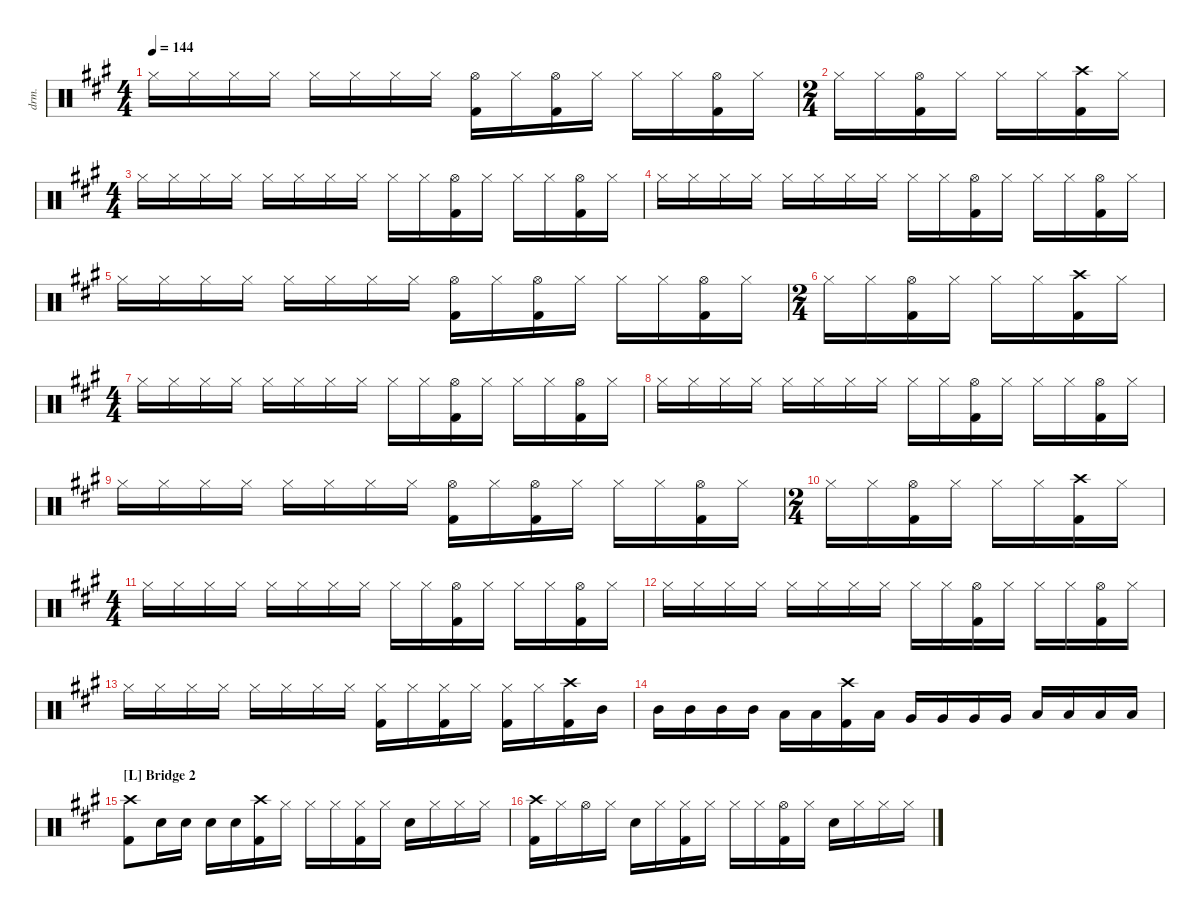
\defaultSystemsLayout 4
\hideDynamics
\bracketExtendMode nobrackets
\track ("Drums" "drm.") {instrument percussion}
\staff {score}
\articulation defaults
\ts (4 4)
\tempo 144
\clef neutral
\ks a "Hi-Hat (closed)"{acc forcenatural}.16{dy f} "Hi-Hat (closed)"{acc forcenatural}.16 "Hi-Hat (closed)"{acc forcenatural}.16 "Hi-Hat (closed)"{acc forcenatural}.16 "Hi-Hat (closed)"{acc forcenatural}.16 "Hi-Hat (closed)"{acc forcenatural}.16 "Hi-Hat (closed)"{acc forcenatural}.16 "Hi-Hat (closed)"{acc forcenatural}.16
("Hi-Hat (open)"{acc forcenatural} "Kick (hit) 2"{acc forcenatural}).16 "Hi-Hat (closed)"{acc forcenatural}.16 ("Hi-Hat (open)"{acc forcenatural} "Kick (hit) 2"{acc forcenatural}).16 "Hi-Hat (closed)"{acc forcenatural}.16 "Hi-Hat (closed)"{acc forcenatural}.16 "Hi-Hat (closed)"{acc forcenatural}.16 ("Hi-Hat (open)"{acc forcenatural} "Kick (hit) 2"{acc forcenatural}).16 "Hi-Hat (closed)"{acc forcenatural}.16 |
\ts (2 4)
\beaming (8 2 2)
"Hi-Hat (closed)"{acc forcenatural}.16 "Hi-Hat (closed)"{acc forcenatural}.16 ("Hi-Hat (open)"{acc forcenatural} "Kick (hit) 2"{acc forcenatural}).16 "Hi-Hat (closed)"{acc forcenatural}.16 "Hi-Hat (closed)"{acc forcenatural}.16 "Hi-Hat (closed)"{acc forcenatural}.16 ("Crash high (hit)"{acc forcenatural} "Kick (hit) 2"{acc forcenatural}).16{dy fff} "Hi-Hat (closed)"{acc forcenatural}.16{dy f} |
\ts (4 4)
\beaming (8 2 2 2 2)
"Hi-Hat (closed)"{acc forcenatural}.16 "Hi-Hat (closed)"{acc forcenatural}.16 "Hi-Hat (closed)"{acc forcenatural}.16 "Hi-Hat (closed)"{acc forcenatural}.16 "Hi-Hat (closed)"{acc forcenatural}.16 "Hi-Hat (closed)"{acc forcenatural}.16 "Hi-Hat (closed)"{acc forcenatural}.16 "Hi-Hat (closed)"{acc forcenatural}.16 "Hi-Hat (closed)"{acc forcenatural}.16 "Hi-Hat (closed)"{acc forcenatural}.16 ("Hi-Hat (open)"{acc forcenatural} "Kick (hit) 2"{acc forcenatural}).16 "Hi-Hat (closed)"{acc forcenatural}.16 "Hi-Hat (closed)"{acc forcenatural}.16 "Hi-Hat (closed)"{acc forcenatural}.16 ("Hi-Hat (open)"{acc forcenatural} "Kick (hit) 2"{acc forcenatural}).16 "Hi-Hat (closed)"{acc forcenatural}.16 |
"Hi-Hat (closed)"{acc forcenatural}.16 "Hi-Hat (closed)"{acc forcenatural}.16 "Hi-Hat (closed)"{acc forcenatural}.16 "Hi-Hat (closed)"{acc forcenatural}.16 "Hi-Hat (closed)"{acc forcenatural}.16 "Hi-Hat (closed)"{acc forcenatural}.16 "Hi-Hat (closed)"{acc forcenatural}.16 "Hi-Hat (closed)"{acc forcenatural}.16 "Hi-Hat (closed)"{acc forcenatural}.16 "Hi-Hat (closed)"{acc forcenatural}.16 ("Hi-Hat (open)"{acc forcenatural} "Kick (hit) 2"{acc forcenatural}).16 "Hi-Hat (closed)"{acc forcenatural}.16 "Hi-Hat (closed)"{acc forcenatural}.16 "Hi-Hat (closed)"{acc forcenatural}.16 ("Hi-Hat (open)"{acc forcenatural} "Kick (hit) 2"{acc forcenatural}).16 "Hi-Hat (closed)"{acc forcenatural}.16 |
"Hi-Hat (closed)"{acc forcenatural}.16 "Hi-Hat (closed)"{acc forcenatural}.16 "Hi-Hat (closed)"{acc forcenatural}.16 "Hi-Hat (closed)"{acc forcenatural}.16 "Hi-Hat (closed)"{acc forcenatural}.16 "Hi-Hat (closed)"{acc forcenatural}.16 "Hi-Hat (closed)"{acc forcenatural}.16 "Hi-Hat (closed)"{acc forcenatural}.16 ("Hi-Hat (open)"{acc forcenatural} "Kick (hit) 2"{acc forcenatural}).16 "Hi-Hat (closed)"{acc forcenatural}.16 ("Hi-Hat (open)"{acc forcenatural} "Kick (hit) 2"{acc forcenatural}).16 "Hi-Hat (closed)"{acc forcenatural}.16 "Hi-Hat (closed)"{acc forcenatural}.16 "Hi-Hat (closed)"{acc forcenatural}.16 ("Hi-Hat (open)"{acc forcenatural} "Kick (hit) 2"{acc forcenatural}).16 "Hi-Hat (closed)"{acc forcenatural}.16 |
\ts (2 4)
\beaming (8 2 2)
"Hi-Hat (closed)"{acc forcenatural}.16 "Hi-Hat (closed)"{acc forcenatural}.16 ("Hi-Hat (open)"{acc forcenatural} "Kick (hit) 2"{acc forcenatural}).16 "Hi-Hat (closed)"{acc forcenatural}.16 "Hi-Hat (closed)"{acc forcenatural}.16 "Hi-Hat (closed)"{acc forcenatural}.16 ("Crash high (hit)"{acc forcenatural} "Kick (hit) 2"{acc forcenatural}).16{dy fff} "Hi-Hat (closed)"{acc forcenatural}.16{dy f} |
\ts (4 4)
\beaming (8 2 2 2 2)
"Hi-Hat (closed)"{acc forcenatural}.16 "Hi-Hat (closed)"{acc forcenatural}.16 "Hi-Hat (closed)"{acc forcenatural}.16 "Hi-Hat (closed)"{acc forcenatural}.16 "Hi-Hat (closed)"{acc forcenatural}.16 "Hi-Hat (closed)"{acc forcenatural}.16 "Hi-Hat (closed)"{acc forcenatural}.16 "Hi-Hat (closed)"{acc forcenatural}.16 "Hi-Hat (closed)"{acc forcenatural}.16 "Hi-Hat (closed)"{acc forcenatural}.16 ("Hi-Hat (open)"{acc forcenatural} "Kick (hit) 2"{acc forcenatural}).16 "Hi-Hat (closed)"{acc forcenatural}.16 "Hi-Hat (closed)"{acc forcenatural}.16 "Hi-Hat (closed)"{acc forcenatural}.16 ("Hi-Hat (open)"{acc forcenatural} "Kick (hit) 2"{acc forcenatural}).16 "Hi-Hat (closed)"{acc forcenatural}.16 |
"Hi-Hat (closed)"{acc forcenatural}.16 "Hi-Hat (closed)"{acc forcenatural}.16 "Hi-Hat (closed)"{acc forcenatural}.16 "Hi-Hat (closed)"{acc forcenatural}.16 "Hi-Hat (closed)"{acc forcenatural}.16 "Hi-Hat (closed)"{acc forcenatural}.16 "Hi-Hat (closed)"{acc forcenatural}.16 "Hi-Hat (closed)"{acc forcenatural}.16 "Hi-Hat (closed)"{acc forcenatural}.16 "Hi-Hat (closed)"{acc forcenatural}.16 ("Hi-Hat (open)"{acc forcenatural} "Kick (hit) 2"{acc forcenatural}).16 "Hi-Hat (closed)"{acc forcenatural}.16 "Hi-Hat (closed)"{acc forcenatural}.16 "Hi-Hat (closed)"{acc forcenatural}.16 ("Hi-Hat (open)"{acc forcenatural} "Kick (hit) 2"{acc forcenatural}).16 "Hi-Hat (closed)"{acc forcenatural}.16 |
"Hi-Hat (closed)"{acc forcenatural}.16 "Hi-Hat (closed)"{acc forcenatural}.16 "Hi-Hat (closed)"{acc forcenatural}.16 "Hi-Hat (closed)"{acc forcenatural}.16 "Hi-Hat (closed)"{acc forcenatural}.16 "Hi-Hat (closed)"{acc forcenatural}.16 "Hi-Hat (closed)"{acc forcenatural}.16 "Hi-Hat (closed)"{acc forcenatural}.16 ("Hi-Hat (open)"{acc forcenatural} "Kick (hit) 2"{acc forcenatural}).16 "Hi-Hat (closed)"{acc forcenatural}.16 ("Hi-Hat (open)"{acc forcenatural} "Kick (hit) 2"{acc forcenatural}).16 "Hi-Hat (closed)"{acc forcenatural}.16 "Hi-Hat (closed)"{acc forcenatural}.16 "Hi-Hat (closed)"{acc forcenatural}.16 ("Hi-Hat (open)"{acc forcenatural} "Kick (hit) 2"{acc forcenatural}).16 "Hi-Hat (closed)"{acc forcenatural}.16 |
\ts (2 4)
\beaming (8 2 2)
"Hi-Hat (closed)"{acc forcenatural}.16 "Hi-Hat (closed)"{acc forcenatural}.16 ("Hi-Hat (open)"{acc forcenatural} "Kick (hit) 2"{acc forcenatural}).16 "Hi-Hat (closed)"{acc forcenatural}.16 "Hi-Hat (closed)"{acc forcenatural}.16 "Hi-Hat (closed)"{acc forcenatural}.16 ("Crash high (hit)"{acc forcenatural} "Kick (hit) 2"{acc forcenatural}).16{dy fff} "Hi-Hat (closed)"{acc forcenatural}.16{dy f} |
\ts (4 4)
\beaming (8 2 2 2 2)
"Hi-Hat (closed)"{acc forcenatural}.16 "Hi-Hat (closed)"{acc forcenatural}.16 "Hi-Hat (closed)"{acc forcenatural}.16 "Hi-Hat (closed)"{acc forcenatural}.16 "Hi-Hat (closed)"{acc forcenatural}.16 "Hi-Hat (closed)"{acc forcenatural}.16 "Hi-Hat (closed)"{acc forcenatural}.16 "Hi-Hat (closed)"{acc forcenatural}.16 "Hi-Hat (closed)"{acc forcenatural}.16 "Hi-Hat (closed)"{acc forcenatural}.16 ("Hi-Hat (open)"{acc forcenatural} "Kick (hit) 2"{acc forcenatural}).16 "Hi-Hat (closed)"{acc forcenatural}.16 "Hi-Hat (closed)"{acc forcenatural}.16 "Hi-Hat (closed)"{acc forcenatural}.16 ("Hi-Hat (open)"{acc forcenatural} "Kick (hit) 2"{acc forcenatural}).16 "Hi-Hat (closed)"{acc forcenatural}.16 |
"Hi-Hat (closed)"{acc forcenatural}.16 "Hi-Hat (closed)"{acc forcenatural}.16 "Hi-Hat (closed)"{acc forcenatural}.16 "Hi-Hat (closed)"{acc forcenatural}.16 "Hi-Hat (closed)"{acc forcenatural}.16 "Hi-Hat (closed)"{acc forcenatural}.16 "Hi-Hat (closed)"{acc forcenatural}.16 "Hi-Hat (closed)"{acc forcenatural}.16 "Hi-Hat (closed)"{acc forcenatural}.16 "Hi-Hat (closed)"{acc forcenatural}.16 ("Hi-Hat (open)"{acc forcenatural} "Kick (hit) 2"{acc forcenatural}).16 "Hi-Hat (closed)"{acc forcenatural}.16 "Hi-Hat (closed)"{acc forcenatural}.16 "Hi-Hat (closed)"{acc forcenatural}.16 ("Hi-Hat (open)"{acc forcenatural} "Kick (hit) 2"{acc forcenatural}).16 "Hi-Hat (closed)"{acc forcenatural}.16 |
"Hi-Hat (closed)"{acc forcenatural}.16 "Hi-Hat (closed)"{acc forcenatural}.16 "Hi-Hat (closed)"{acc forcenatural}.16 "Hi-Hat (closed)"{acc forcenatural}.16 "Hi-Hat (closed)"{acc forcenatural}.16 "Hi-Hat (closed)"{acc forcenatural}.16 "Hi-Hat (closed)"{acc forcenatural}.16 "Hi-Hat (closed)"{acc forcenatural}.16 ("Hi-Hat (closed)"{acc forcenatural} "Kick (hit) 2"{acc forcenatural}).16 "Hi-Hat (closed)"{acc forcenatural}.16 ("Hi-Hat (closed)"{acc forcenatural} "Kick (hit) 2"{acc forcenatural}).16 "Hi-Hat (closed)"{acc forcenatural}.16 ("Hi-Hat (closed)"{acc forcenatural} "Kick (hit) 2"{acc forcenatural}).16 "Hi-Hat (closed)"{acc forcenatural}.16 ("Crash high (hit)"{acc forcenatural} "Kick (hit) 2"{acc forcenatural}).16 "Mid Tom (hit)"{acc forcenatural}.16{dy ff} |
"Mid Tom (hit)"{acc forcenatural}.16{dy f} "Mid Tom (hit)"{acc forcenatural}.16{dy mf} "Mid Tom (hit)"{acc forcenatural}.16{dy f} "Mid Tom (hit)"{acc forcenatural}.16{dy mf} "Low Tom (hit)"{acc forcenatural}.16{dy f} "Low Tom (hit)"{acc forcenatural}.16{dy mf} ("Crash high (hit)"{acc forcenatural} "Kick (hit) 2"{acc forcenatural}).16{dy fff} "Low Tom (hit)"{acc forcenatural}.16{dy mf} "Very Low Tom (hit)"{acc forcenatural}.16{dy f} "Very Low Tom (hit)"{acc forcenatural}.16{dy mf} "Very Low Tom (hit)"{acc forcenatural}.16{dy f} "Very Low Tom (hit)"{acc forcenatural}.16{dy mf} "Low Floor Tom (hit)"{acc forcenatural}.16{dy f} "Low Floor Tom (hit)"{acc forcenatural}.16{dy mf} "Low Floor Tom (hit)"{acc forcenatural}.16{dy f} "Low Floor Tom (hit)"{acc forcenatural}.16{dy mf} |
\section ("L" "Bridge 2")
("Crash high (hit)"{acc forcenatural} "Kick (hit) 2"{acc forcenatural}).8{dy fff} "Snare (hit) 2"{acc forcenatural}.16{dy f} "Snare (hit) 2"{acc forcenatural}.16{dy mf} "Snare (hit) 2"{acc forcenatural}.16{dy f} "Snare (hit) 2"{acc forcenatural}.16{dy mf} ("Crash high (hit)"{acc forcenatural} "Kick (hit) 2"{acc forcenatural}).16{dy fff} "Hi-Hat (closed)"{acc forcenatural}.16{dy f} "Hi-Hat (closed)"{acc forcenatural}.16 "Hi-Hat (closed)"{acc forcenatural}.16 ("Hi-Hat (closed)"{acc forcenatural} "Kick (hit) 2"{acc forcenatural}).16 "Hi-Hat (closed)"{acc forcenatural}.16 "Snare (hit) 2"{acc forcenatural}.16 "Hi-Hat (closed)"{acc forcenatural}.16 "Hi-Hat (closed)"{acc forcenatural}.16 "Hi-Hat (closed)"{acc forcenatural}.16 |
("Crash high (hit)"{acc forcenatural} "Kick (hit) 2"{acc forcenatural}).16 "Hi-Hat (closed)"{acc forcenatural}.16 "Hi-Hat (open)"{acc forcenatural}.16 "Hi-Hat (closed)"{acc forcenatural}.16 "Snare (hit) 2"{acc forcenatural}.16 "Hi-Hat (closed)"{acc forcenatural}.16 ("Hi-Hat (closed)"{acc forcenatural} "Kick (hit) 2"{acc forcenatural}).16 "Hi-Hat (closed)"{acc forcenatural}.16 "Hi-Hat (closed)"{acc forcenatural}.16 "Hi-Hat (closed)"{acc forcenatural}.16 ("Hi-Hat (open)"{acc forcenatural} "Kick (hit) 2"{acc forcenatural}).16 "Hi-Hat (closed)"{acc forcenatural}.16 "Snare (hit) 2"{acc forcenatural}.16 "Hi-Hat (closed)"{acc forcenatural}.16 "Hi-Hat (closed)"{acc forcenatural}.16 "Hi-Hat (closed)"{acc forcenatural}.16
